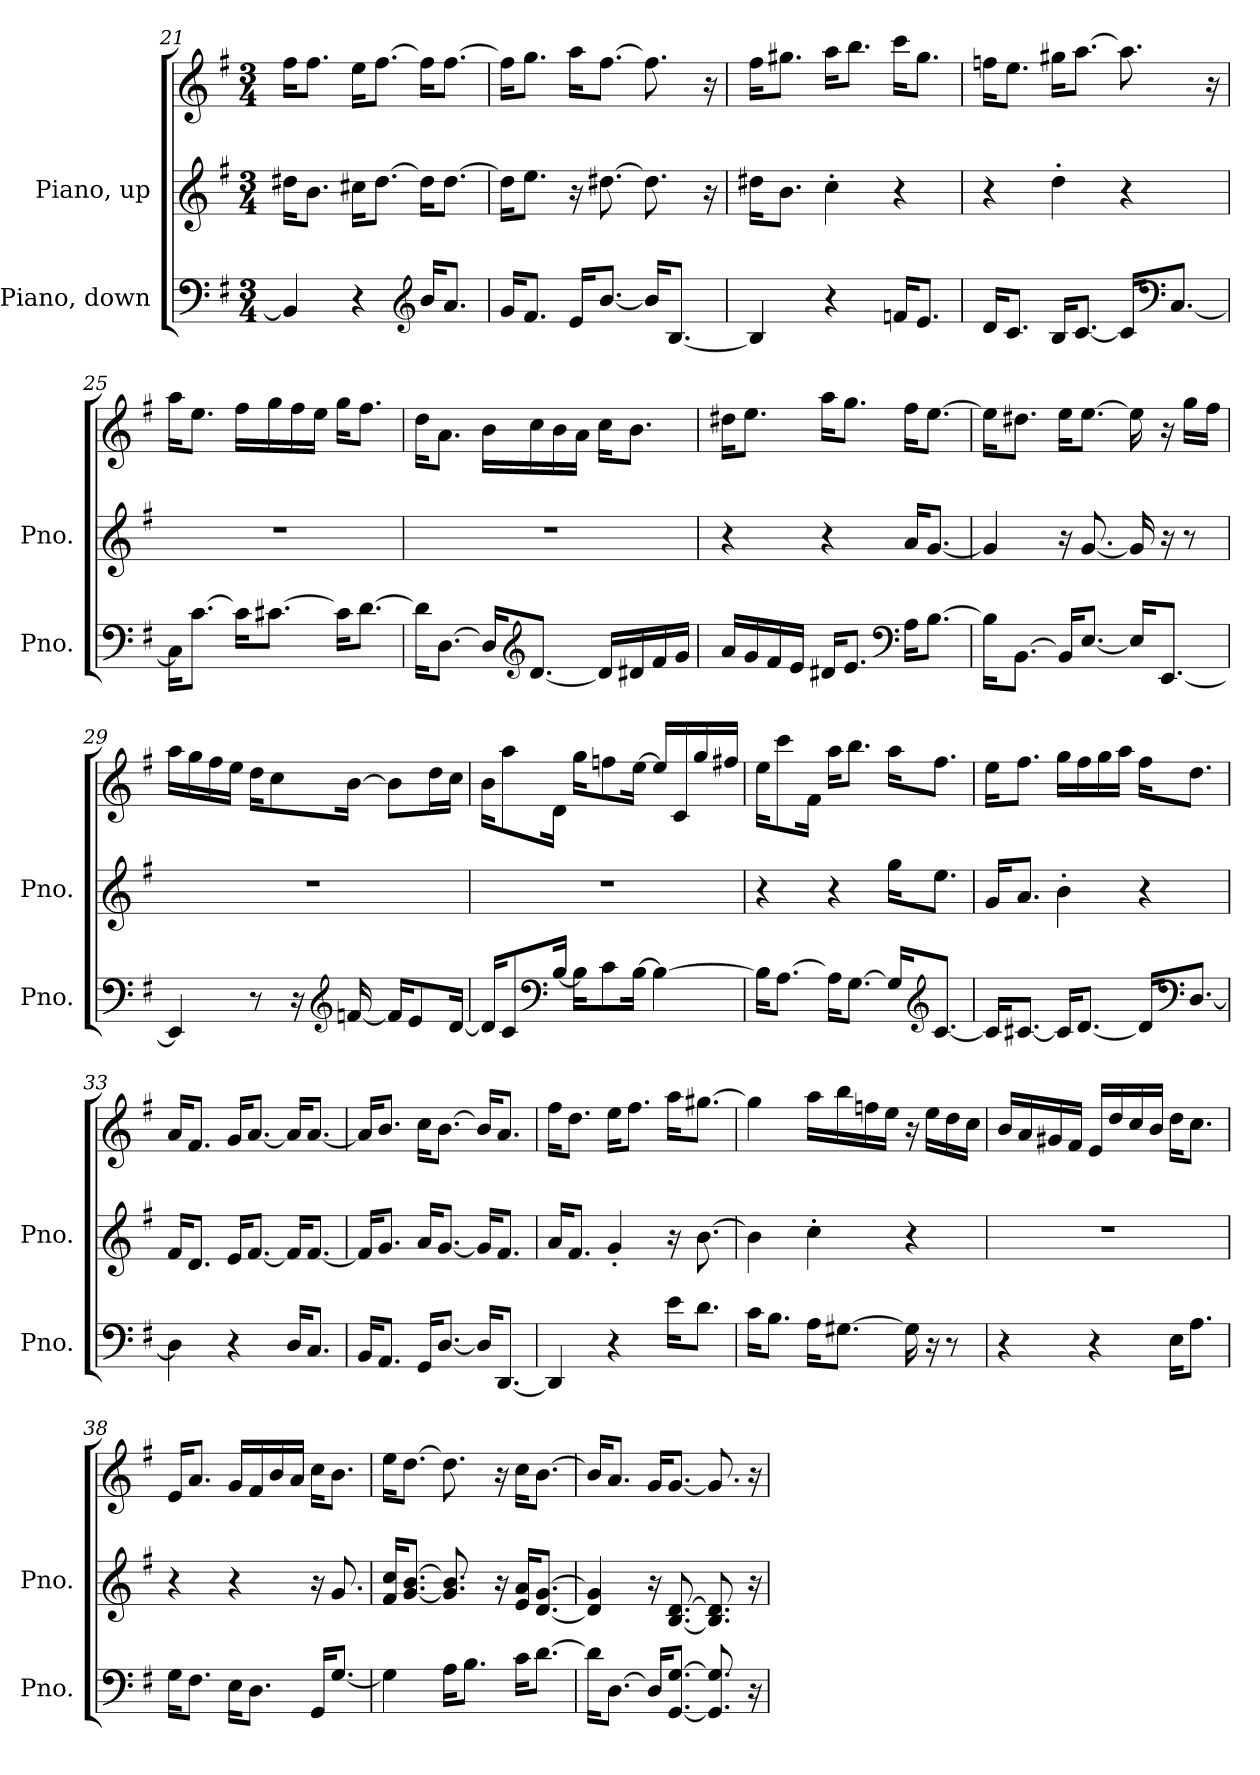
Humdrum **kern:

**kern	**kern	**kern
*part2	*part1	*part1
*staff3	*staff2	*staff1
*I"Piano, down	*I"Piano, up	*
*I'Pno.	*I'Pno.	*
*clefF4	*clefG2	*clefG2
*k[f#]	*k[f#]	*k[f#]
*M3/4	*M3/4	*M3/4
=21	=21	=21
4BB/]	16dd#X\KL	16ff#\KL
.	8.b\J	8.ff#\J
4r	16cc#X\KL	16ee\KL
.	[8.dd#\J	[8.ff#\J
*clefG2	*	*
16b/KL	16dd#\KL]	16ff#\KL]
8.a/J	[8.dd#\J	[8.ff#\J
=22	=22	=22
16g/KL	16dd#\KL]	16ff#\KL]
8.f#/J	8.ee\J	8.gg\J
16e/KL	16r	16aa\KL
[8.b/J	[8.dd#X\	[8.ff#\J
16b/KL]	8.dd#\]	8.ff#\]
[8.B/J	.	.
.	16r	16r
=23	=23	=23
4B/]	16dd#X\KL	16ff#\KL
.	8.b\J	8.gg#X\J
4r	4cc'\	16aa\KL
.	.	8.bb\J
16fn/KL	4r	16ccc\KL
8.e/J	.	8.gg#\J
!!LO:LB:g=z
=24	=24	=24
16d/KL	4r	16ffn\KL
8.c/J	.	8.ee\J
16B/KL	4dd'\	16gg#X\KL
[8.c/J	.	[8.aa\J
16c/KL]	4r	8.aa\]
*clefF4	*	*
[8.C/J	.	.
.	.	16r
=25	=25	=25
16C\KL]	2.r	16aa\KL
[8.c\J	.	8.ee\J
16c\KL]	.	16ff#\LL
[8.c#X\J	.	16gg\
.	.	16ff#\
.	.	16ee\JJ
16c#\KL]	.	16gg\KL
[8.d\J	.	8.ff#\J
=26	=26	=26
16d\KL]	2.r	16dd\KL
[8.D\J	.	8.a\J
16D/KL]	.	16b\LL
*clefG2	*	*
[8.d/J	.	16cc\
.	.	16b\
.	.	16a\JJ
16d/LL]	.	16cc\KL
16d#X/	.	8.b\J
16f#/	.	.
16g/JJ	.	.
!!LO:LB:g=z
=27	=27	=27
16a/LL	4r	16dd#X\KL
16g/	.	8.ee\J
16f#/	.	.
16e/JJ	.	.
16d#X/KL	4r	16aa\KL
8.e/J	.	8.gg\J
*clefF4	*	*
16A\KL	16a/KL	16ff#\KL
[8.B\J	[8.g/J	[8.ee\J
=28	=28	=28
16B\KL]	4g/]	16ee\KL]
[8.BB\J	.	8.dd#X\J
16BB/KL]	16r	16ee\KL
[8.E/J	[8.g/	[8.ee\J
16E/KL]	16g/]	16ee\]
[8.EE/J	16r	16r
.	8r	16gg\LL
.	.	16ff#\JJ
=29	=29	=29
4EE/]	2.r	16aa\LL
.	.	16gg\
.	.	16ff#\
.	.	16ee\JJ
8r	.	16dd\KL
.	.	8cc\
16r	.	.
*clefG2	*	*
[16fn/	.	[16b\Jk
16f/KL]	.	8b\L]
8e/	.	.
.	.	16dd\L
[16d/Jk	.	16cc\JJ
!!LO:PB:g=z
=30	=30	=30
16d/KL]	2.r	16b\KL
8c/	.	8aa\
*clefF4	*	*
[16B/Jk	.	16d\Jk
16B\KL]	.	16gg\KL
8c\	.	8ffn\
[16B\Jk	.	[16ee\Jk
4B\_	.	16ee/LL]
.	.	16c/
.	.	16gg/
.	.	16ff#X/JJ
=31	=31	=31
16B\KL]	4r	16ee\KL
[8.A\J	.	8ccc\
.	.	16f#\Jk
16A\KL]	4r	16aa\KL
[8.G\J	.	8.bb\J
16G/KL]	16gg\KL	16aa\KL
*clefG2	*	*
[8.c/J	8.ee\J	8.ff#\J
=32	=32	=32
16c/KL]	16g/KL	16ee\KL
[8.c#X/J	8.a/J	8.ff#\J
16c#/KL]	4b'\	16gg\LL
[8.d/J	.	16ff#\
.	.	16gg\
.	.	16aa\JJ
16d/KL]	4r	16ff#\KL
*clefF4	*	*
[8.D/J	.	8.dd\J
!!LO:LB:g=z
=33	=33	=33
4D\]	16f#/KL	16a/KL
.	8.d/J	8.f#/J
4r	16e/KL	16g/KL
.	[8.f#/J	[8.a/J
16D/KL	16f#/KL]	16a/KL]
8.C/J	[8.f#/J	[8.a/J
=34	=34	=34
16BB/KL	16f#/KL]	16a/KL]
8.AA/J	8.g/J	8.b/J
16GG/KL	16a/KL	16cc\KL
[8.D/J	[8.g/J	[8.b\J
16D/KL]	16g/KL]	16b/KL]
[8.DD/J	8.f#/J	8.a/J
=35	=35	=35
4DD/]	16a/KL	16ff#\KL
.	8.f#/J	8.dd\J
4r	4g'/	16ee\KL
.	.	8.ff#\J
16e\KL	16r	16aa\KL
8.d\J	[8.b\	[8.gg#X\J
=36	=36	=36
16c\KL	4b\]	4gg#\]
8.B\J	.	.
16A\KL	4cc'\	16aa\LL
[8.G#X\J	.	16bb\
.	.	16ffn\
.	.	16ee\JJ
16G#\]	4r	16r
16r	.	16ee\LL
8r	.	16dd\
.	.	16cc\JJ
!!LO:LB:g=z
=37	=37	=37
4r	2.r	16b/LL
.	.	16a/
.	.	16g#X/
.	.	16f#/JJ
4r	.	16e/LL
.	.	16dd/
.	.	16cc/
.	.	16b/JJ
16E\KL	.	16dd\KL
8.A\J	.	8.cc\J
=38	=38	=38
16G\KL	4r	16e/KL
8.F#\J	.	8.a/J
16E\KL	4r	16g/LL
8.D\J	.	16f#/
.	.	16b/
.	.	16a/JJ
16GG/KL	16r	16cc\KL
[8.G/J	8.g/	8.b\J
=39	=39	=39
4G\]	16f#/ 16cc/KL	16ee\KL
.	[8.g/ [8.b/J	[8.dd\J
16A\KL	8.g/] 8.b/]	8.dd\]
8.B\J	.	.
.	16r	16r
16c\KL	16e/ 16a/KL	16cc\KL
[8.d\J	[8.d/ [8.g/J	[8.b\J
=40	=40	=40
16d\KL]	4d/] 4g/]	16b/KL]
[8.D\J	.	8.a/J
16D/KL]	16r	16g/KL
[8.GG/ [8.G/J	[8.B/ [8.d/	[8.g/J
8.GG/] 8.G/]	8.B/] 8.d/]	8.g/]
16r	16r	16r
=	=	=
*-	*-	*-
